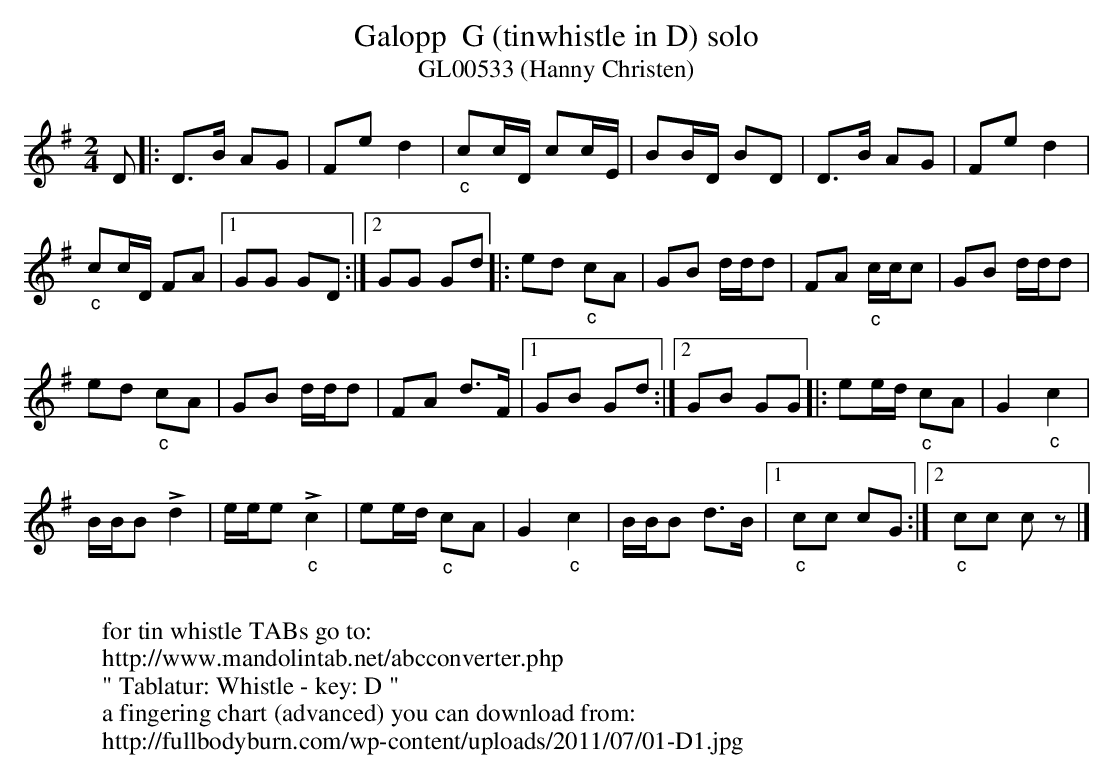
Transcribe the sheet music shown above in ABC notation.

X:1
T:Galopp  G (tinwhistle in D) solo
T:GL00533 (Hanny Christen)
M:2/4
L:1/8
K:G transpose=12
D |: D>B AG | Fed2 | "_c"cc/2D/2 cc/2E/2 | BB/2D/2 BD | D>B AG | Fed2 |
"_c"cc/2D/2 FA |1 GG GD :|2 GG Gd |: ed "_c"cA | GB d/2d/2d | FA "_c"c/2c/2c | GB d/2d/2d |
ed "_c"cA | GB d/2d/2d | FA d>F |1 GB Gd :|2 GB GG |: ee/2d/2 "_c"cA | G2"_c"c2 |
B/2B/2B !>!d2 | e/2e/2e "_c"!>!c2 | ee/2d/2 "_c"cA | G2"_c"c2 | B/2B/2B d>B |1 "_c"cc cG :|2 "_c"cc cz |]
W:
W:for tin whistle TABs go to:
W:http://www.mandolintab.net/abcconverter.php
W:" Tablatur: Whistle - key: D "
W:a fingering chart (advanced) you can download from:
W:http://fullbodyburn.com/wp-content/uploads/2011/07/01-D1.jpg
